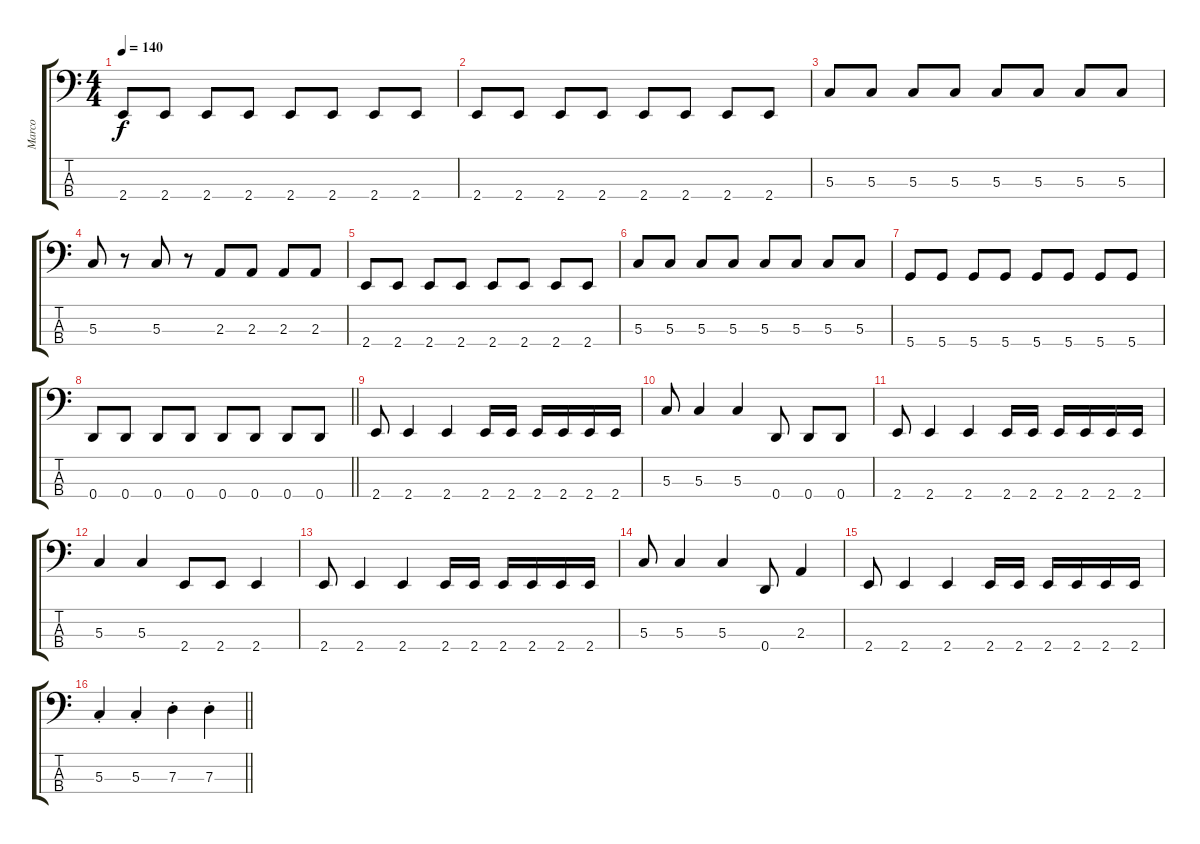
\track ("Marco" "Marco") {instrument electricbassfinger}
\staff {score tabs}
\tuning (F2 C2 G1 D1) {hide}
\ts (4 4)
\tempo 140
\clef f4
\ks aminor
2.4.8{dy f} 2.4.8 2.4.8 2.4.8 2.4.8 2.4.8 2.4.8 2.4.8 |
2.4.8 2.4.8 2.4.8 2.4.8 2.4.8 2.4.8 2.4.8 2.4.8 |
5.3.8 5.3.8 5.3.8 5.3.8 5.3.8 5.3.8 5.3.8 5.3.8 |
5.3.8 r.8 5.3.8 r.8 2.3.8 2.3.8 2.3.8 2.3.8 |
2.4.8 2.4.8 2.4.8 2.4.8 2.4.8 2.4.8 2.4.8 2.4.8 |
5.3.8 5.3.8 5.3.8 5.3.8 5.3.8 5.3.8 5.3.8 5.3.8 |
5.4.8 5.4.8 5.4.8 5.4.8 5.4.8 5.4.8 5.4.8 5.4.8 |
\barLineRight lightlight
0.4.8 0.4.8 0.4.8 0.4.8 0.4.8 0.4.8 0.4.8 0.4.8 |
\ks c
2.4.8 2.4.4 2.4.4 2.4.16 2.4.16 2.4.16 2.4.16 2.4.16 2.4.16 |
5.3.8 5.3.4 5.3.4 0.4.8 0.4.8 0.4.8 |
2.4.8 2.4.4 2.4.4 2.4.16 2.4.16 2.4.16 2.4.16 2.4.16 2.4.16 |
5.3.4 5.3.4 2.4.8 2.4.8 2.4.4 |
2.4.8 2.4.4 2.4.4 2.4.16 2.4.16 2.4.16 2.4.16 2.4.16 2.4.16 |
5.3.8 5.3.4 5.3.4 0.4.8 2.3.4 |
2.4.8 2.4.4 2.4.4 2.4.16 2.4.16 2.4.16 2.4.16 2.4.16 2.4.16 |
\barLineRight lightlight
5.3{st}.4 5.3{st}.4 7.3{st}.4 7.3{st}.4
